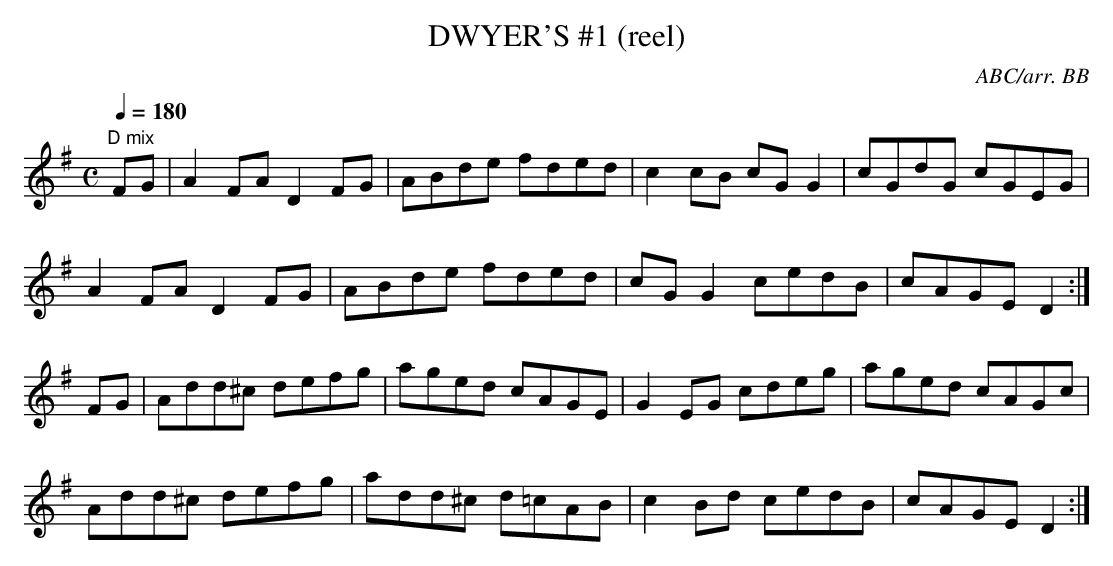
X:1
T:DWYER'S #1 (reel)
C:ABC/arr. BB
M:C
Q:1/4=180
L:1/8
K:G
"D mix"
FG|A2FA D2FG|ABde fded|c2cB cGG2|cGdG cGEG|
A2FA D2FG|ABde fded|cGG2 cedB|cAGE D2 :|
FG|Add^c defg|aged cAGE|G2EG cdeg|aged cAGc|
Add^c defg|add^c d=cAB|c2Bd cedB|cAGE D2 :|
